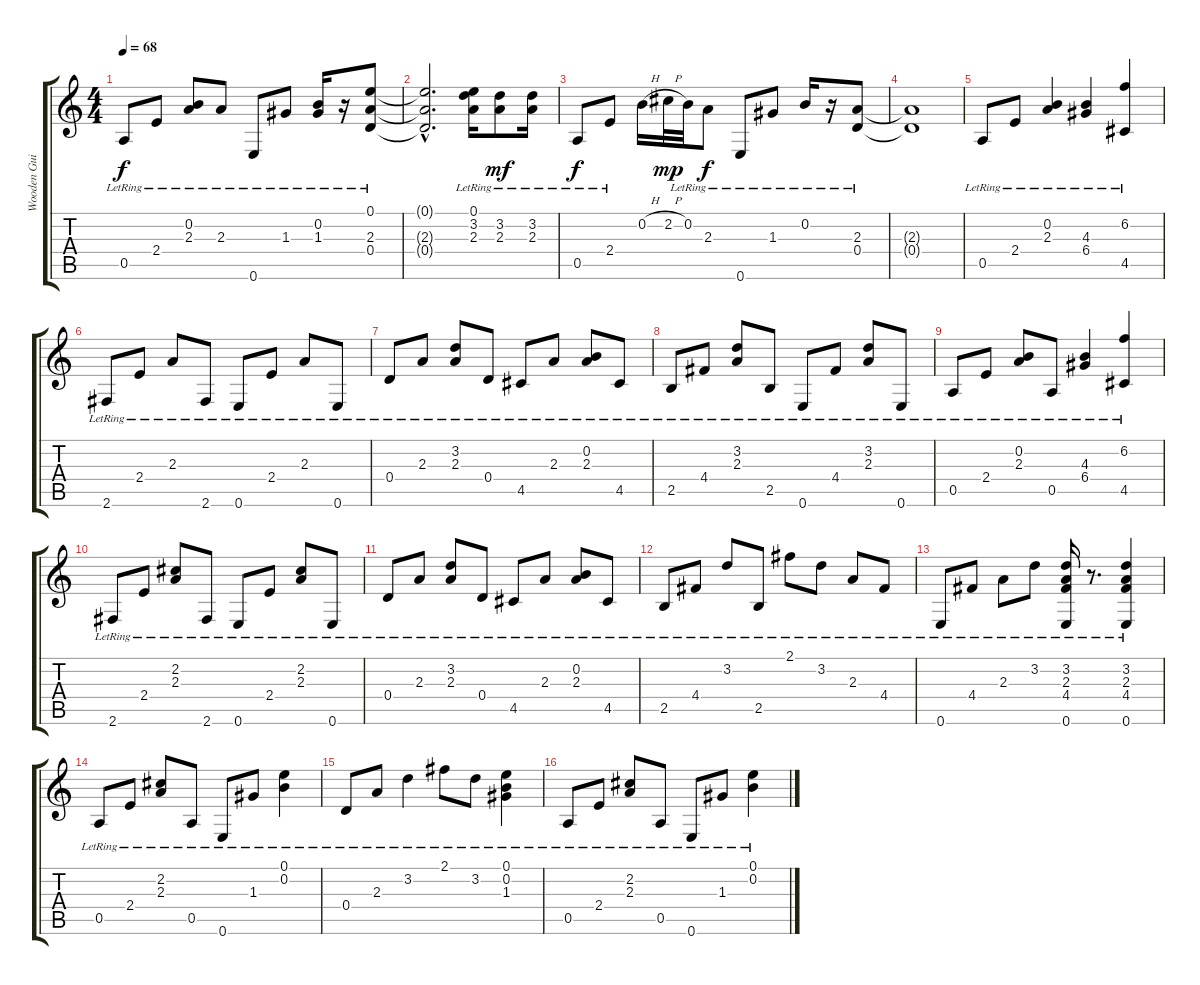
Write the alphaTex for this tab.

\track ("Wooden Guitar 1" "Wooden Gui") {instrument acousticguitarsteel}
\staff {score tabs}
\tuning (E4 B3 G3 D3 A2 E2) {hide}
\ts (4 4)
\tempo 68
\clef g2
\ks c
0.5{lr}.8{dy f instrument acousticguitarsteel} 2.4{lr}.8 (0.2{lr} 2.3{lr}).8 2.3{lr}.8 0.6{lr}.8 1.3{lr}.8 (0.2{lr} 1.3{lr}).16 r.16 (0.1{lr} 2.3{lr} 0.4{lr}).8 |
(0.1{hac t} 2.3{hac t} 0.4{hac t}).2{d} (0.1{lr} 3.2{lr} 2.3{lr}).16 (3.2{lr} 2.3{lr}).8{dy mf} (3.2{lr} 2.3{lr}).16 |
0.5{lr}.8{dy f} 2.4{lr}.8 0.2{h}.16 2.2{h}.32{dy mp} 0.2{lr}.32 2.3{lr}.8{dy f} 0.6{lr}.8 1.3{lr}.8 0.2{lr}.16 r.16 (2.3{lr} 0.4{lr}).8 |
(2.3{t} 0.4{t}).1 |
0.5{lr}.8 2.4{lr}.8 (0.2{lr} 2.3{lr}).4 (4.3{lr} 6.4{lr}).4 (6.2{lr} 4.5{lr}).4 |
2.6{lr}.8 2.4{lr}.8 2.3{lr}.8 2.6{lr}.8 0.6{lr}.8 2.4{lr}.8 2.3{lr}.8 0.6{lr}.8 |
0.4{lr}.8 2.3{lr}.8 (3.2{lr} 2.3{lr}).8 0.4{lr}.8 4.5{lr}.8 2.3{lr}.8 (0.2{lr} 2.3{lr}).8 4.5{lr}.8 |
2.5{lr}.8 4.4{lr}.8 (3.2{lr} 2.3{lr}).8 2.5{lr}.8 0.6{lr}.8 4.4{lr}.8 (3.2{lr} 2.3{lr}).8 0.6{lr}.8 |
0.5{lr}.8 2.4{lr}.8 (0.2{lr} 2.3{lr}).8 0.5{lr}.8 (4.3{lr} 6.4{lr}).4 (6.2{lr} 4.5{lr}).4 |
2.6{lr}.8 2.4{lr}.8 (2.2{lr} 2.3{lr}).8 2.6{lr}.8 0.6{lr}.8 2.4{lr}.8 (2.2{lr} 2.3{lr}).8 0.6{lr}.8 |
0.4{lr}.8 2.3{lr}.8 (3.2{lr} 2.3{lr}).8 0.4{lr}.8 4.5{lr}.8 2.3{lr}.8 (0.2{lr} 2.3{lr}).8 4.5{lr}.8 |
2.5{lr}.8 4.4{lr}.8 3.2{lr}.8 2.5{lr}.8 2.1{lr}.8 3.2{lr}.8 2.3{lr}.8 4.4{lr}.8 |
0.6{lr}.8 4.4{lr}.8 2.3{lr}.8 3.2{lr}.8 (3.2{lr} 2.3{lr} 4.4{lr} 0.6{lr}).16 r.8{d} (3.2{lr} 2.3{lr} 4.4{lr} 0.6{lr}).4 |
0.5{lr}.8 2.4{lr}.8 (2.2{lr} 2.3{lr}).8 0.5{lr}.8 0.6{lr}.8 1.3{lr}.8 (0.1{lr} 0.2{lr}).4 |
0.4{lr}.8 2.3{lr}.8 3.2{lr}.4 2.1{lr}.8 3.2{lr}.8 (0.1{lr} 0.2{lr} 1.3{lr}).4 |
0.5{lr}.8 2.4{lr}.8 (2.2{lr} 2.3{lr}).8 0.5{lr}.8 0.6{lr}.8 1.3{lr}.8 (0.1{lr} 0.2{lr}).4
